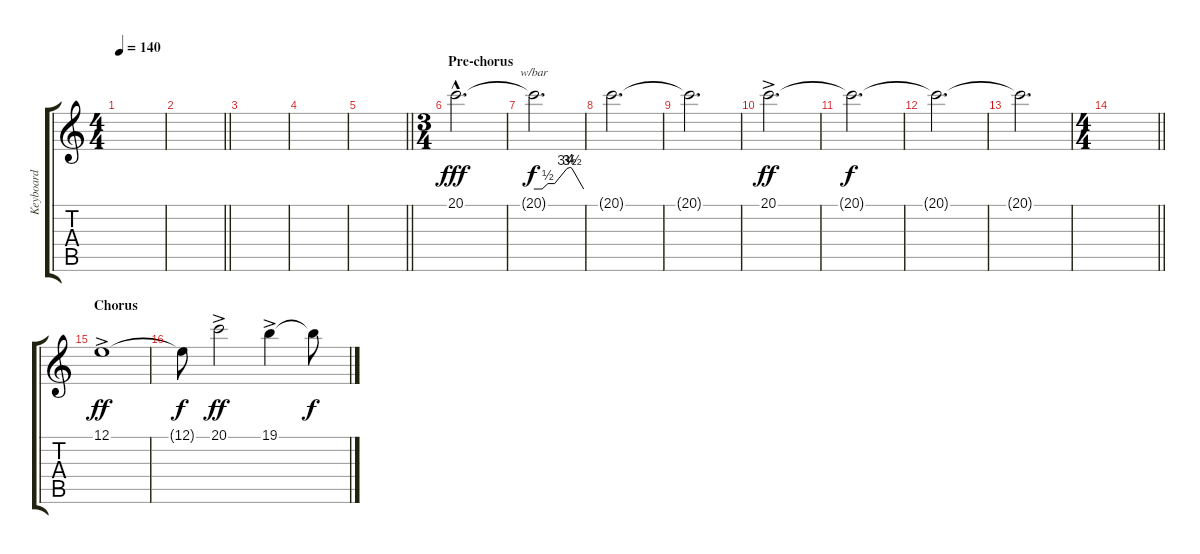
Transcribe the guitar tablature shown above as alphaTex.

\track ("Keyboard" "Keyboard") {instrument pad8sweep}
\staff {score tabs}
\tuning (E4 B3 G3 D3 A2 E2) {hide}
\ts (4 4)
\tempo 140
\clef g2
\ks c
|
\barLineRight lightlight
|
|
|
\barLineRight lightlight
|
\ts (3 4)
\section ("" "Pre-chorus")
20.1{hac}.2{d dy fff volume 11 instrument pad8sweep} |
20.1{t}.2{d tbe (custom default 0 0 7 0 10 0 17 2 25 2 40 14 44 16 46 14 60 0) dy f} |
20.1{t}.2{d} |
20.1{t}.2{d} |
20.1{ac}.2{d dy ff} |
20.1{t}.2{d dy f} |
20.1{t}.2{d} |
20.1{t}.2{d} |
\ts (4 4)
\barLineRight lightlight
|
\section ("" "Chorus")
12.1{ac}.1{dy ff} |
12.1{t}.8{dy f} 20.1{ac}.2{dy ff} 19.1{ac}.4 19.1{t}.8{dy f}
